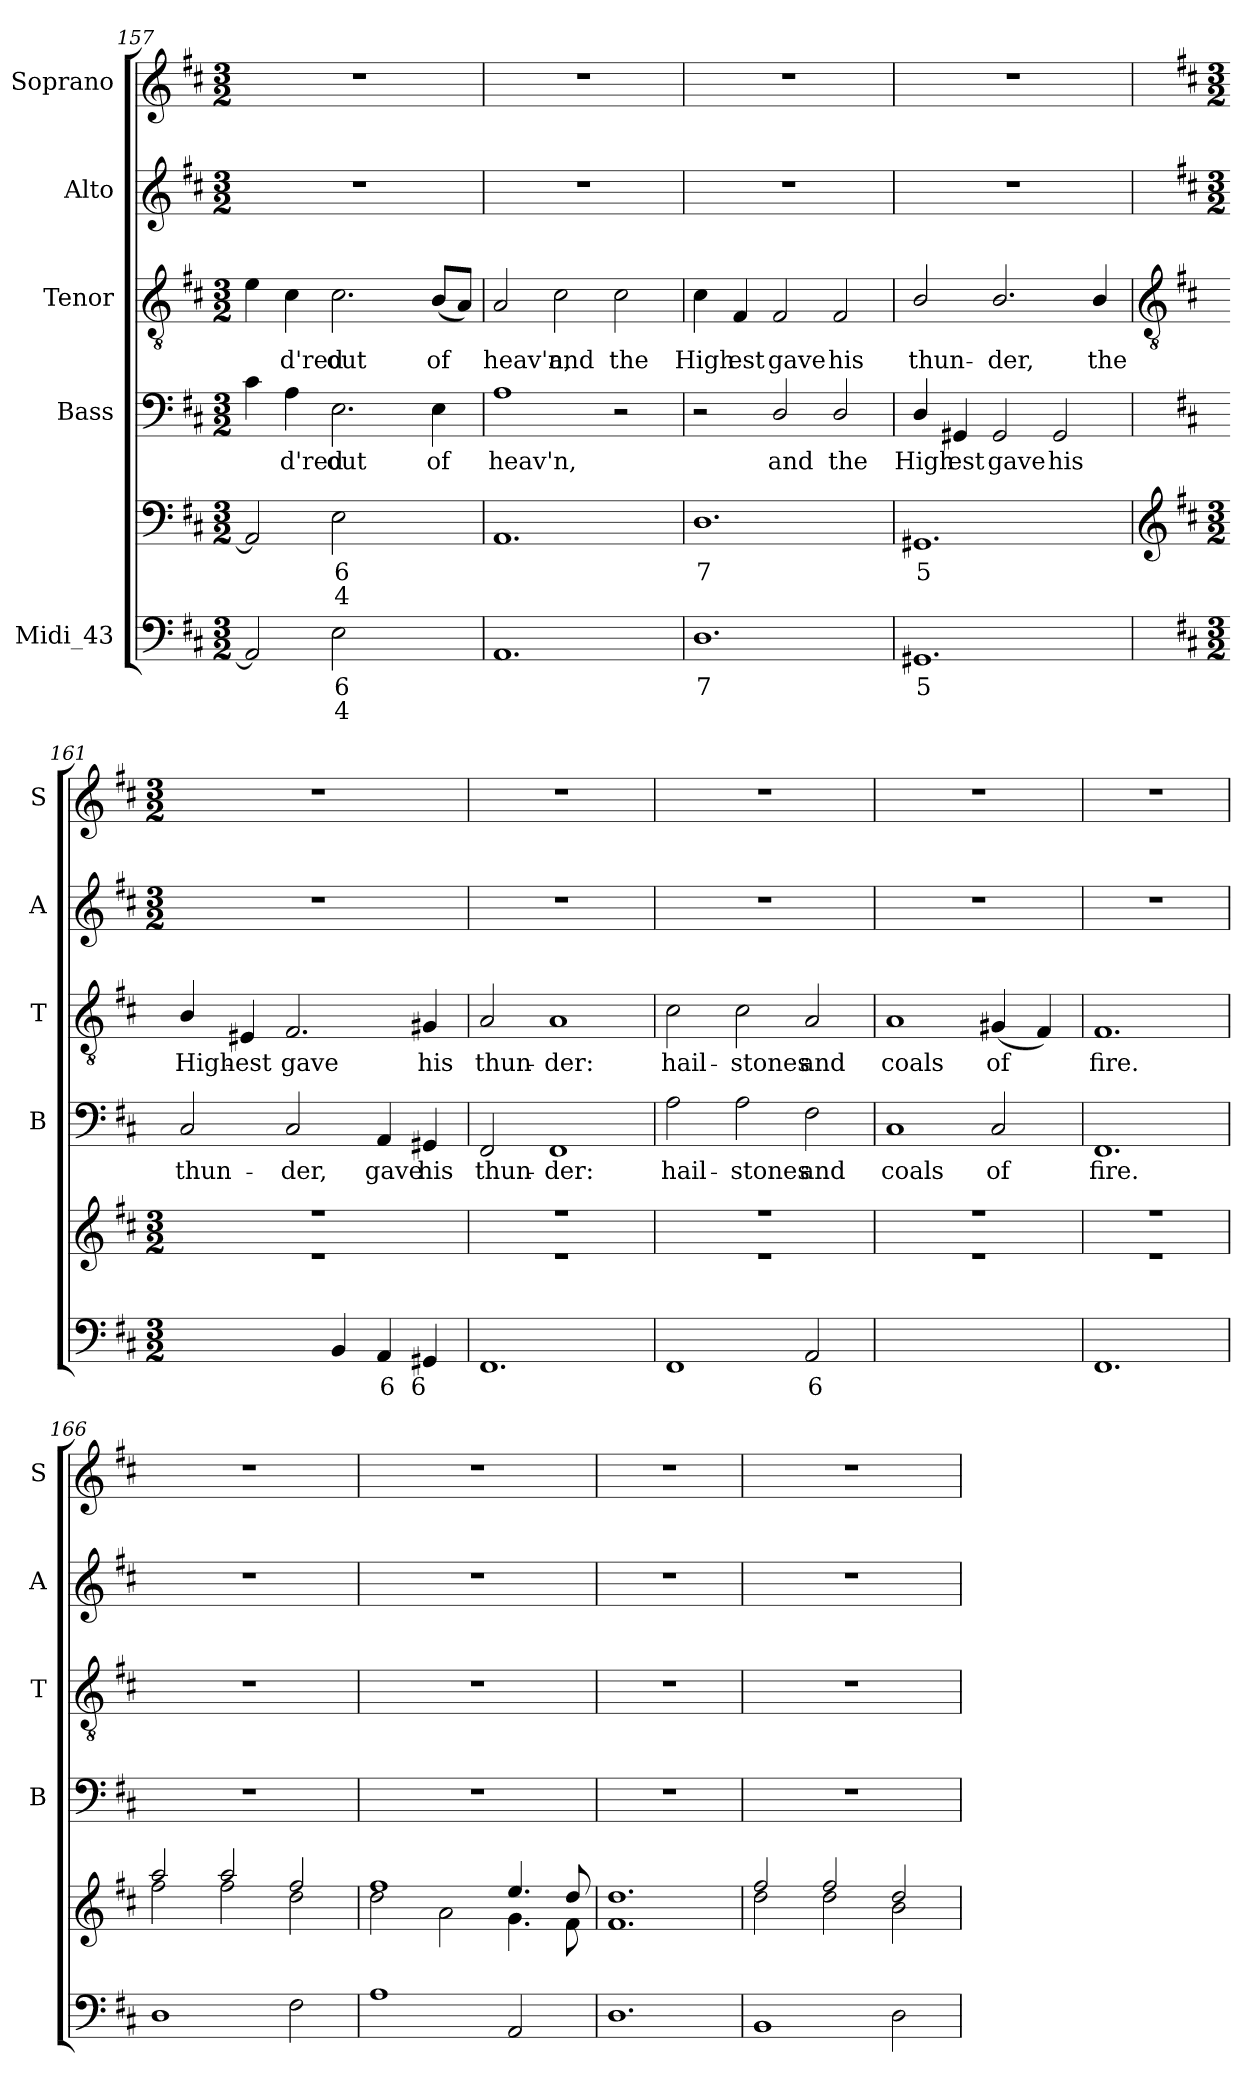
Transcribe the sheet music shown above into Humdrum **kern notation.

**kern	**text	**text	**kern	**text	**text	**kern	**text	**kern	**text	**kern	**kern
*part5	*part5	*part5	*part5	*part5	*part5	*part4	*part4	*part3	*part3	*part2	*part1
*staff6	*staff6	*staff6	*staff5	*staff5	*staff5	*staff4	*staff4	*staff3	*staff3	*staff2	*staff1
*I"Midi_43	*	*	*	*	*	*I"Bass	*	*I"Tenor	*	*I"Alto	*I"Soprano
*	*	*	*	*	*	*I'B	*	*I'T	*	*I'A	*I'S
*clefF4	*	*	*clefF4	*	*	*clefF4	*	*clefGv2	*	*clefG2	*clefG2
*k[f#c#]	*	*	*k[f#c#]	*	*	*k[f#c#]	*	*k[f#c#]	*	*k[f#c#]	*k[f#c#]
*D:	*	*	*D:	*	*	*D:	*	*D:	*	*D:	*D:
*M3/2	*	*	*M3/2	*	*	*M3/2	*	*M3/2	*	*M3/2	*M3/2
=157	=157	=157	=157	=157	=157	=157	=157	=157	=157	=157	=157
2AA]	.	.	2AA]	.	.	4c#	.	4e	.	1.r	1.r
!	!	!	!	!	!	!	!LO:LY:b	!	!LO:LY:b	!	!
.	.	.	.	.	.	4A	d'red	4c#	d'red	.	.
!	!LO:LY:b	!LO:LY:b	!	!LO:LY:b	!LO:LY:b	!	!LO:LY:b	!	!LO:LY:b	!	!
2E	6	4	2E	6	4	2.E	out	2.c#	out	.	.
!	!LO:LY:b	!LO:LY:b	!	!LO:LY:b	!LO:LY:b	!	!	!	!	!	!
[4EEyy	6	4	[4EEyy	6	4	.	.	.	.	.	.
!	!LO:LY:b	!LO:LY:b	!	!LO:LY:b	!LO:LY:b	!	!LO:LY:b	!	!LO:LY:b	!	!
4EEyy]	5	3	4EEyy]	5	3	4E	of	(<8BL	of	.	.
.	.	.	.	.	.	.	.	8AJ)	.	.	.
=158	=158	=158	=158	=158	=158	=158	=158	=158	=158	=158	=158
!	!	!	!	!	!	!	!LO:LY:b	!	!LO:LY:b	!	!
1.AA	.	.	1.AA	.	.	1A	heav'n,	2A	heav'n,	1.r	1.r
!	!	!	!	!	!	!	!	!	!LO:LY:b	!	!
.	.	.	.	.	.	.	.	2c#	and	.	.
!	!	!	!	!	!	!	!	!	!LO:LY:b	!	!
.	.	.	.	.	.	2r	.	2c#	the	.	.
=159	=159	=159	=159	=159	=159	=159	=159	=159	=159	=159	=159
!	!LO:LY:b	!	!	!LO:LY:b	!	!	!	!	!LO:LY:b	!	!
1.D	7	.	1.D	7	.	2r	.	4c#	High-	1.r	1.r
!	!	!	!	!	!	!	!	!	!LO:LY:b	!	!
.	.	.	.	.	.	.	.	4F#	-est	.	.
!	!	!	!	!	!	!	!LO:LY:b	!	!LO:LY:b	!	!
.	.	.	.	.	.	2D/	and	2F#	gave	.	.
!	!	!	!	!	!	!	!LO:LY:b	!	!LO:LY:b	!	!
.	.	.	.	.	.	2D/	the	2F#	his	.	.
=160	=160	=160	=160	=160	=160	=160	=160	=160	=160	=160	=160
!	!LO:LY:b	!	!	!LO:LY:b	!	!	!LO:LY:b	!	!LO:LY:b	!	!
1.GG#X	5	.	1.GG#X	5	.	4D/	High-	2B/	thun-	1.r	1.r
!	!	!	!	!	!	!	!LO:LY:b	!	!	!	!
.	.	.	.	.	.	4GG#X	-est	.	.	.	.
!	!	!	!	!	!	!	!LO:LY:b	!	!LO:LY:b	!	!
.	.	.	.	.	.	2GG#	gave	2.B/	-der,	.	.
!	!	!	!	!	!	!	!LO:LY:b	!	!	!	!
.	.	.	.	.	.	2GG#	his	.	.	.	.
!	!	!	!	!	!	!	!	!	!LO:LY:b	!	!
.	.	.	.	.	.	.	.	4B/	the	.	.
!!LO:LB:g=z
=161	=161	=161	=161	=161	=161	=161	=161	=161	=161	=161	=161
*	*	*	*clefG2	*	*	*	*	*clefGv2	*	*	*
*k[f#c#]	*	*	*k[f#c#]	*	*	*	*	*	*	*	*
*D:	*	*	*D:	*	*	*	*	*	*	*	*
*M3/2	*	*	*M3/2	*	*	*	*	*	*	*M3/2	*M3/2
*	*	*	*^	*	*	*	*	*	*	*	*
!	!LO:LY:b	!LO:LY:b	!LO:N:vis=1	!LO:N:vis=1	!	!	!	!LO:LY:b	!	!LO:LY:b	!	!
[2C#yy	7	3	1.r	1.r	.	.	2C#	thun-	4B/	High-	1.r	1.r
!	!	!	!	!	!	!	!	!	!	!LO:LY:b	!	!
.	.	.	.	.	.	.	.	.	4E#X	-est	.	.
!	!LO:LY:b	!LO:LY:b	!	!	!	!	!	!LO:LY:b	!	!LO:LY:b	!	!
4C#yy]	6	4	.	.	.	.	2C#	-der,	2.F#	gave	.	.
4BB	.	.	.	.	.	.	.	.	.	.	.	.
!	!LO:LY:b	!	!	!	!	!	!	!LO:LY:b	!	!	!	!
4AA	6	.	.	.	.	.	4AA	gave	.	.	.	.
!	!LO:LY:b	!	!	!	!	!	!	!LO:LY:b	!	!LO:LY:b	!	!
4GG#X	6	.	.	.	.	.	4GG#X	his	4G#X	his	.	.
=162	=162	=162	=162	=162	=162	=162	=162	=162	=162	=162	=162	=162
!	!	!	!LO:N:vis=1	!LO:N:vis=1	!	!	!	!LO:LY:b	!	!LO:LY:b	!	!
1.FF#	.	.	1.r	1.r	.	.	2FF#	thun-	2A	thun-	1.r	1.r
!	!	!	!	!	!	!	!	!LO:LY:b	!	!LO:LY:b	!	!
.	.	.	.	.	.	.	1FF#	-der:	1A	-der:	.	.
=163	=163	=163	=163	=163	=163	=163	=163	=163	=163	=163	=163	=163
!	!	!	!LO:N:vis=1	!LO:N:vis=1	!	!	!	!LO:LY:b	!	!LO:LY:b	!	!
1FF#	.	.	1.r	1.r	.	.	2A	hail-	2c#	hail-	1.r	1.r
!	!	!	!	!	!	!	!	!LO:LY:b	!	!LO:LY:b	!	!
.	.	.	.	.	.	.	2A	-stones	2c#	-stones	.	.
!	!LO:LY:b	!	!	!	!	!	!	!LO:LY:b	!	!LO:LY:b	!	!
2AA	6	.	.	.	.	.	2F#	and	2A	and	.	.
=164	=164	=164	=164	=164	=164	=164	=164	=164	=164	=164	=164	=164
!	!LO:LY:b	!LO:LY:b	!LO:N:vis=1	!LO:N:vis=1	!	!	!	!LO:LY:b	!	!LO:LY:b	!	!
[1C#yy	6	4	1.r	1.r	.	.	1C#	coals	1A	coals	1.r	1.r
!	!LO:LY:b	!LO:LY:b	!	!	!	!	!	!LO:LY:b	!	!LO:LY:b	!	!
2C#yy]	5	3	.	.	.	.	2C#	of	(<4G#X	of	.	.
.	.	.	.	.	.	.	.	.	4F#)	.	.	.
=165	=165	=165	=165	=165	=165	=165	=165	=165	=165	=165	=165	=165
!	!	!	!LO:N:vis=1	!LO:N:vis=1	!	!	!	!LO:LY:b	!	!LO:LY:b	!	!
1.FF#	.	.	1.r	1.r	.	.	1.FF#	fire.	1.F#	fire.	1.r	1.r
=166	=166	=166	=166	=166	=166	=166	=166	=166	=166	=166	=166	=166
!	!	!	!	!	!	!	!LO:N:vis=1	!	!LO:N:vis=1	!	!	!
1D	.	.	2aa/	2ff#\	.	.	1.r	.	1.r	.	1.r	1.r
.	.	.	2aa/	2ff#\	.	.	.	.	.	.	.	.
2F#	.	.	2ff#/	2dd\	.	.	.	.	.	.	.	.
=167	=167	=167	=167	=167	=167	=167	=167	=167	=167	=167	=167	=167
!	!	!	!	!	!	!	!LO:N:vis=1	!	!LO:N:vis=1	!	!	!
1A	.	.	1ff#/	2dd\	.	.	1.r	.	1.r	.	1.r	1.r
.	.	.	.	2a\	.	.	.	.	.	.	.	.
2AA	.	.	4.ee/	4.g\	.	.	.	.	.	.	.	.
.	.	.	8dd/	8f#\	.	.	.	.	.	.	.	.
=168	=168	=168	=168	=168	=168	=168	=168	=168	=168	=168	=168	=168
!	!	!	!	!	!	!	!LO:N:vis=1	!	!LO:N:vis=1	!	!	!
1.D	.	.	1.dd/	1.f#\	.	.	1.r	.	1.r	.	1.r	1.r
=169	=169	=169	=169	=169	=169	=169	=169	=169	=169	=169	=169	=169
!	!	!	!	!	!	!	!LO:N:vis=1	!	!LO:N:vis=1	!	!	!
1BB	.	.	2ff#/	2dd\	.	.	1.r	.	1.r	.	1.r	1.r
.	.	.	2ff#/	2dd\	.	.	.	.	.	.	.	.
2D	.	.	2dd/	2b\	.	.	.	.	.	.	.	.
*	*	*	*v	*v	*	*	*	*	*	*	*	*
=	=	=	=	=	=	=	=	=	=	=	=
*-	*-	*-	*-	*-	*-	*-	*-	*-	*-	*-	*-
